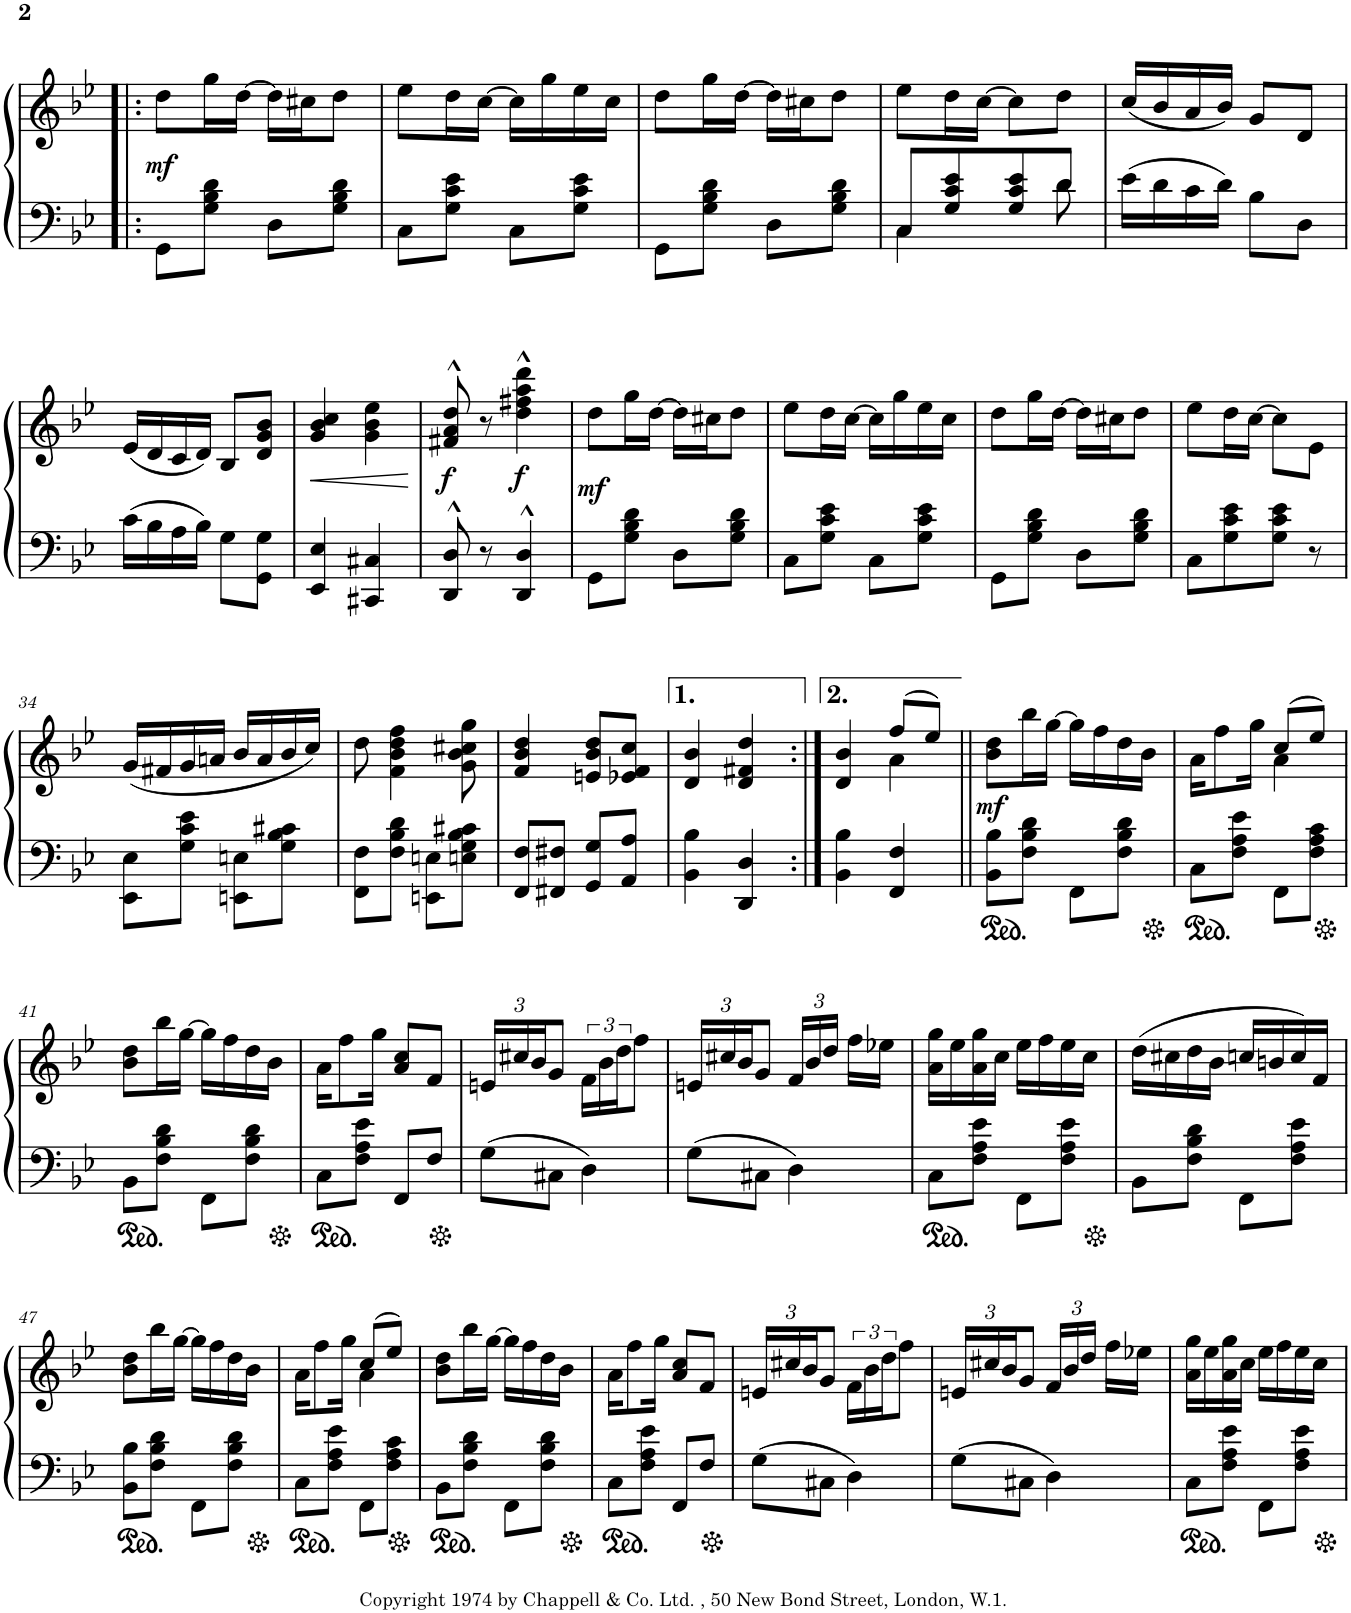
**kern	**kern	**dynam
*part1	*part1	*part1
*staff2	*staff1	*staff1/2
*I"Upright Piano	*	*
*I'Pno.	*	*
!!LO:PB:g=z
*clefF4	*clefG2	*
*k[b-e-]	*k[b-e-]	*
*M2/4	*M2/4	*
=22!|:	=22!|:	=22!|:
!	!	!LO:DY:b
8GG\L	8dd\L	mf
8G\ 8B-\ 8d\J	16gg\L	.
.	[16dd\JJ	.
8D\L	16dd\LL]	.
.	16cc#X\J	.
8G\ 8B-\ 8d\J	8dd\J	.
=23	=23	=23
8C\L	8ee-\L	.
8G\ 8c\ 8e-\J	16dd\L	.
.	[16cc\JJ	.
8C\L	16cc\LL]	.
.	16gg\	.
8G\ 8c\ 8e-\J	16ee-\	.
.	16cc\JJ	.
=24	=24	=24
8GG\L	8dd\L	.
8G\ 8B-\ 8d\J	16gg\L	.
.	[16dd\JJ	.
8D\L	16dd\LL]	.
.	16cc#X\J	.
8G\ 8B-\ 8d\J	8dd\J	.
=25	=25	=25
*^	*	*
8C/L	4C\	8ee-\L	.
8G/ 8c/ 8e-/	.	16dd\L	.
.	.	[16cc\JJ	.
8G/ 8c/ 8e-/	8ryy	8cc\L]	.
8d/J	8d\	8dd\J	.
*v	*v	*	*
=26	=26	=26
16e-\LL	(16cc/LL	.
16d\	16b-/	.
16c\	16a/	.
16d\JJ	16b-/JJ)	.
8B-\L	8g/L	.
8D\J	8d/J	.
!!LO:LB:g=z
=27	=27	=27
16c\LL	(16e-/LL	.
16B-\	16d/	.
16A\	16c/	.
16B-\JJ	16d/JJ)	.
8G\L	8B-/L	.
8GG\ 8G\J	8d/ 8g/ 8b-/J	.
=28	=28	=28
!	!	!LO:HP:b
4EE-/ 4E-/	4g/ 4b-/ 4cc/	<
4CC#X/ 4C#X/	4g\ 4b-\ 4ee-\	.
.	.	[
=29	=29	=29
!	!	!LO:DY:b
8DD/^^ 8D/^^	8f#X/^^ 8a/^^ 8dd/^^	f
8r	8r	.
!	!	!LO:DY:b
4DD/^^ 4D/^^	4dd\^^ 4ff#X\^^ 4aa\^^ 4ddd\^^	f
=30	=30	=30
!	!	!LO:DY:b
8GG\L	8dd\L	mf
8G\ 8B-\ 8d\J	16gg\L	.
.	[16dd\JJ	.
8D\L	16dd\LL]	.
.	16cc#X\J	.
8G\ 8B-\ 8d\J	8dd\J	.
=31	=31	=31
8C\L	8ee-\L	.
8G\ 8c\ 8e-\J	16dd\L	.
.	[16cc\JJ	.
8C\L	16cc\LL]	.
.	16gg\	.
8G\ 8c\ 8e-\J	16ee-\	.
.	16cc\JJ	.
=32	=32	=32
8GG\L	8dd\L	.
8G\ 8B-\ 8d\J	16gg\L	.
.	[16dd\JJ	.
8D\L	16dd\LL]	.
.	16cc#X\J	.
8G\ 8B-\ 8d\J	8dd\J	.
=33	=33	=33
8C\L	8ee-\L	.
8G\ 8c\ 8e-\	16dd\L	.
.	[16cc\JJ	.
8G\ 8c\ 8e-\J	8cc\L]	.
8r	8e-\J	.
!!LO:LB:g=z
=34	=34	=34
8EE-\ 8E-\L	(16g/LL	.
.	16f#X/	.
8G\ 8c\ 8e-\J	16g/	.
.	16an/JJ	.
8EEn\ 8En\L	16b-/LL	.
.	16a/	.
8G\ 8B-\ 8c#X\J	16b-/	.
.	16cc/JJ)	.
=35	=35	=35
8FF\ 8F\L	8dd\	.
8F\ 8B-\ 8d\J	4f\ 4b-\ 4dd\ 4ff\	.
8EEn\ 8En\L	.	.
8En\ 8G\ 8B-\ 8c#X\J	8g\ 8b-\ 8cc#X\ 8gg\	.
=36	=36	=36
8FF/ 8F/L	4f/ 4b-/ 4dd/	.
8FF#X/ 8F#X/J	.	.
8GG/ 8G/L	8en/ 8b-/ 8dd/L	.
8AA/ 8A/J	8e-X/ 8f/ 8cc/J	.
=37	=37	=37
4BB-\ 4B-\	4d/ 4b-/	.
4DD/ 4D/	4d/ 4f#X/ 4dd/	.
=38:|!	=38:|!	=38:|!
*	*^	*
4BB-\ 4B-\	4ryy	4d/ 4b-/	.
4FF/ 4F/	(8ff/L	4a\	.
.	8ee-/J)	.	.
*	*v	*v	*
=39||	=39||	=39||
!	!	!LO:DY:b
8BB-\ 8B-\L	8b-\ 8dd\L	mf
8F\ 8B-\ 8d\J	16bb-\L	.
.	[16gg\JJ	.
8FF\L	16gg\LL]	.
.	16ff\	.
8F\ 8B-\ 8d\J	16dd\	.
.	16b-\JJ	.
=40	=40	=40
*	*^	*
8C\L	16ryy	16a\KL	.
.	8ryy	8ff\	.
8F\ 8A\ 8e-\J	.	.	.
.	16ryy	16gg\Jk	.
8FF\L	(8cc/L	4a\	.
8F\ 8A\ 8c\J	8ee-/J)	.	.
*	*v	*v	*
!!LO:LB:g=z
=41	=41	=41
8BB-\L	8b-\ 8dd\L	.
8F\ 8B-\ 8d\J	16bb-\L	.
.	[16gg\JJ	.
8FF\L	16gg\LL]	.
.	16ff\	.
8F\ 8B-\ 8d\J	16dd\	.
.	16b-\JJ	.
=42	=42	=42
8C\L	16a\KL	.
.	8ff\	.
8F\ 8A\ 8e-\J	.	.
.	16gg\Jk	.
8FF/L	8a/ 8cc/L	.
8F/J	8f/J	.
=43	=43	=43
*	*Xbrackettup	*
8G\L	24en/LL	.
.	24cc#X/	.
.	24b-/J	.
8C#X\J	8g/J	.
*	*brackettup	*
4D\	24f\LL	.
.	24b-\	.
.	24dd\J	.
.	8ff\J	.
=44	=44	=44
*	*Xbrackettup	*
8G\L	24en/LL	.
.	24cc#X/	.
.	24b-/J	.
8C#X\J	8g/J	.
4D\	24f/LL	.
.	24b-/	.
.	24dd/JJ	.
.	16ff\LL	.
.	16ee-X\JJ	.
=45	=45	=45
8C\L	16a\ 16gg\LL	.
.	16ee-\	.
8F\ 8A\ 8e-\J	16a\ 16gg\	.
.	16cc\JJ	.
8FF\L	16ee-\LL	.
.	16ff\	.
8F\ 8A\ 8e-\J	16ee-\	.
.	16cc\JJ	.
=46	=46	=46
8BB-\L	(16dd\LL	.
.	16cc#X\	.
8F\ 8B-\ 8d\J	16dd\	.
.	16b-\JJ	.
8FF\L	16ccn/LL	.
.	16bn/	.
8F\ 8A\ 8e-\J	16cc/)	.
.	16f/JJ	.
!!LO:LB:g=z
=47	=47	=47
8BB-\ 8B-\L	8b-\ 8dd\L	.
8F\ 8B-\ 8d\J	16bb-\L	.
.	[16gg\JJ	.
8FF\L	16gg\LL]	.
.	16ff\	.
8F\ 8B-\ 8d\J	16dd\	.
.	16b-\JJ	.
=48	=48	=48
*	*^	*
8C\L	16ryy	16a\KL	.
.	8ryy	8ff\	.
8F\ 8A\ 8e-\J	.	.	.
.	16ryy	16gg\Jk	.
8FF\L	(8cc/L	4a\	.
8F\ 8A\ 8c\J	8ee-/J)	.	.
*	*v	*v	*
=49	=49	=49
8BB-\L	8b-\ 8dd\L	.
8F\ 8B-\ 8d\J	16bb-\L	.
.	[16gg\JJ	.
8FF\L	16gg\LL]	.
.	16ff\	.
8F\ 8B-\ 8d\J	16dd\	.
.	16b-\JJ	.
=50	=50	=50
8C\L	16a\KL	.
.	8ff\	.
8F\ 8A\ 8e-\J	.	.
.	16gg\Jk	.
8FF/L	8a/ 8cc/L	.
8F/J	8f/J	.
=51	=51	=51
8G\L	24en/LL	.
.	24cc#X/	.
.	24b-/J	.
8C#X\J	8g/J	.
*	*brackettup	*
4D\	24f\LL	.
.	24b-\	.
.	24dd\J	.
.	8ff\J	.
=52	=52	=52
*	*Xbrackettup	*
8G\L	24en/LL	.
.	24cc#X/	.
.	24b-/J	.
8C#X\J	8g/J	.
4D\	24f/LL	.
.	24b-/	.
.	24dd/JJ	.
.	16ff\LL	.
.	16ee-X\JJ	.
=53	=53	=53
8C\L	16a\ 16gg\LL	.
.	16ee-\	.
8F\ 8A\ 8e-\J	16a\ 16gg\	.
.	16cc\JJ	.
8FF\L	16ee-\LL	.
.	16ff\	.
8F\ 8A\ 8e-\J	16ee-\	.
.	16cc\JJ	.
=	=	=
*-	*-	*-
